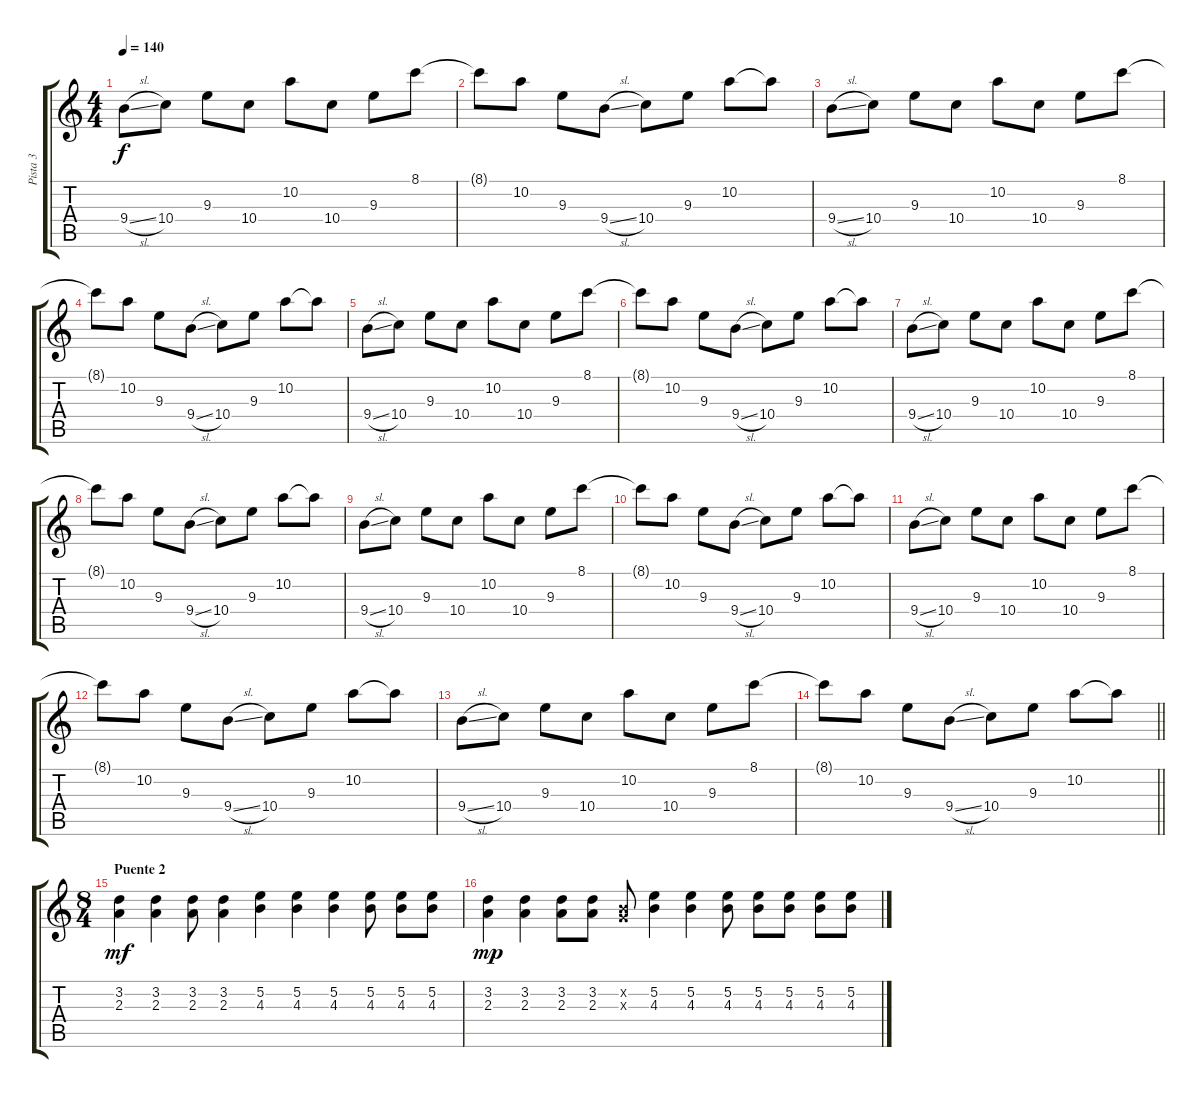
\track ("Pista 3" "Pista 3") {instrument overdrivenguitar}
\staff {score tabs}
\tuning (E4 B3 G3 D3 A2 E2) {hide}
\ts (4 4)
\tempo 140
\clef g2
\ks c
9.4{sl}.8{dy f instrument electricguitarjazz} 10.4.8 9.3.8 10.4.8 10.2.8 10.4.8 9.3.8 8.1.8 |
8.1{t}.8 10.2.8 9.3.8 9.4{sl}.8 10.4.8 9.3.8 10.2.8 10.2{t}.8 |
9.4{sl}.8{instrument electricguitarjazz} 10.4.8 9.3.8 10.4.8 10.2.8 10.4.8 9.3.8 8.1.8 |
8.1{t}.8 10.2.8 9.3.8 9.4{sl}.8 10.4.8 9.3.8 10.2.8 10.2{t}.8 |
9.4{sl}.8{instrument electricguitarjazz} 10.4.8 9.3.8 10.4.8 10.2.8 10.4.8 9.3.8 8.1.8 |
8.1{t}.8 10.2.8 9.3.8 9.4{sl}.8 10.4.8 9.3.8 10.2.8 10.2{t}.8 |
9.4{sl}.8{instrument electricguitarjazz} 10.4.8 9.3.8 10.4.8 10.2.8 10.4.8 9.3.8 8.1.8 |
8.1{t}.8 10.2.8 9.3.8 9.4{sl}.8 10.4.8 9.3.8 10.2.8 10.2{t}.8 |
9.4{sl}.8{instrument electricguitarjazz} 10.4.8 9.3.8 10.4.8 10.2.8 10.4.8 9.3.8 8.1.8 |
8.1{t}.8 10.2.8 9.3.8 9.4{sl}.8 10.4.8 9.3.8 10.2.8 10.2{t}.8 |
9.4{sl}.8{instrument electricguitarjazz} 10.4.8 9.3.8 10.4.8 10.2.8 10.4.8 9.3.8 8.1.8 |
8.1{t}.8 10.2.8 9.3.8 9.4{sl}.8 10.4.8 9.3.8 10.2.8 10.2{t}.8 |
9.4{sl}.8{instrument electricguitarjazz} 10.4.8 9.3.8 10.4.8 10.2.8 10.4.8 9.3.8 8.1.8 |
\barLineRight lightlight
8.1{t}.8 10.2.8 9.3.8 9.4{sl}.8 10.4.8 9.3.8 10.2.8 10.2{t}.8 |
\ts (8 4)
\section ("" "Puente 2")
(3.2 2.3).4{dy mf instrument overdrivenguitar} (3.2 2.3).4 (3.2 2.3).8 (3.2 2.3).4 (5.2 4.3).4 (5.2 4.3).4 (5.2 4.3).4 (5.2 4.3).8 (5.2 4.3).8 (5.2 4.3).8 |
(3.2 2.3).4{dy mp} (3.2 2.3).4 (3.2 2.3).8 (3.2 2.3).8 (0.2{x} 0.3{x}).8 (5.2 4.3).4 (5.2 4.3).4 (5.2 4.3).8 (5.2 4.3).8 (5.2 4.3).8 (5.2 4.3).8 (5.2 4.3).8
